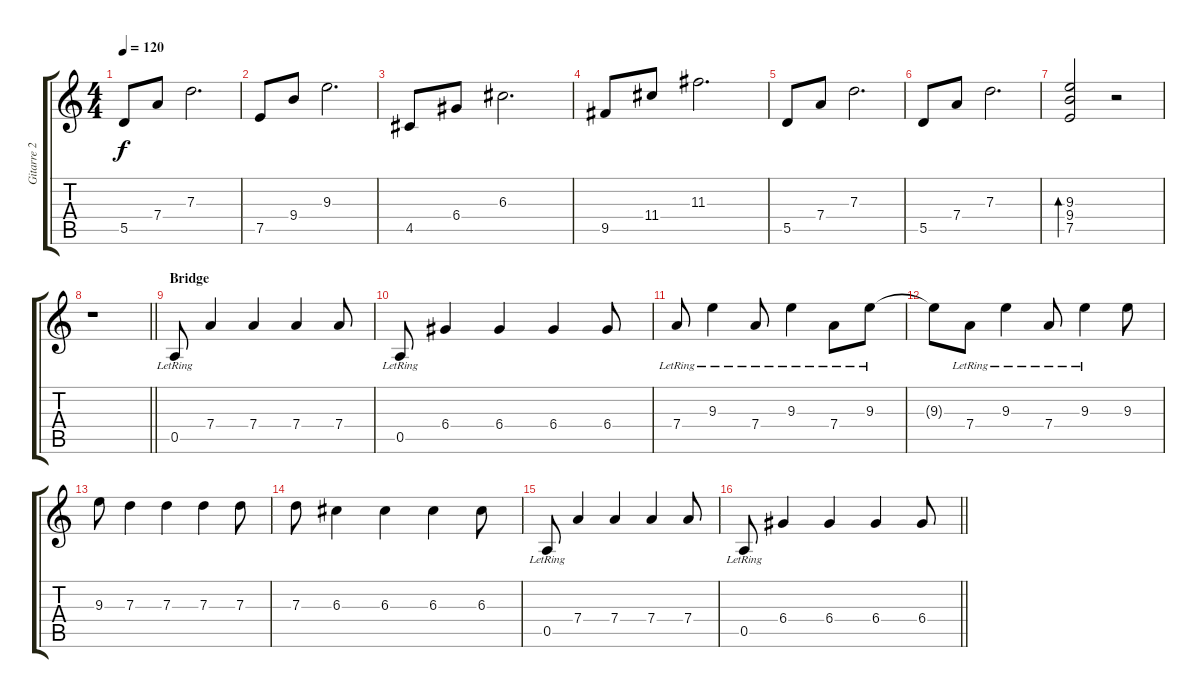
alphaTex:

\track ("Gitarre 2" "Gitarre 2") {instrument electricguitarclean}
\staff {score tabs}
\tuning (E4 B3 G3 D3 A2 E2) {hide}
\ts (4 4)
\tempo 120
\clef g2
\ks c
5.5.8{dy f} 7.4.8 7.3.2{d} |
7.5.8 9.4.8 9.3.2{d} |
4.5.8 6.4.8 6.3.2{d} |
9.5.8 11.4.8 11.3.2{d} |
5.5.8 7.4.8 7.3.2{d} |
5.5.8 7.4.8 7.3.2{d} |
(9.3 9.4 7.5).2{bd 240} r.2 |
\barLineRight lightlight
r.1 |
\section ("" "Bridge")
0.5{lr}.8 7.4.4 7.4.4 7.4.4 7.4.8 |
0.5{lr}.8 6.4.4 6.4.4 6.4.4 6.4.8 |
7.4{lr}.8 9.3{lr}.4 7.4{lr}.8 9.3{lr}.4 7.4{lr}.8 9.3{lr}.8 |
9.3{t}.8 7.4{lr}.8 9.3{lr}.4 7.4{lr}.8 9.3{lr}.4 9.3.8 |
9.3.8 7.3.4 7.3.4 7.3.4 7.3.8 |
7.3.8 6.3.4 6.3.4 6.3.4 6.3.8 |
0.5{lr}.8 7.4.4 7.4.4 7.4.4 7.4.8 |
\barLineRight lightlight
0.5{lr}.8 6.4.4 6.4.4 6.4.4 6.4.8
